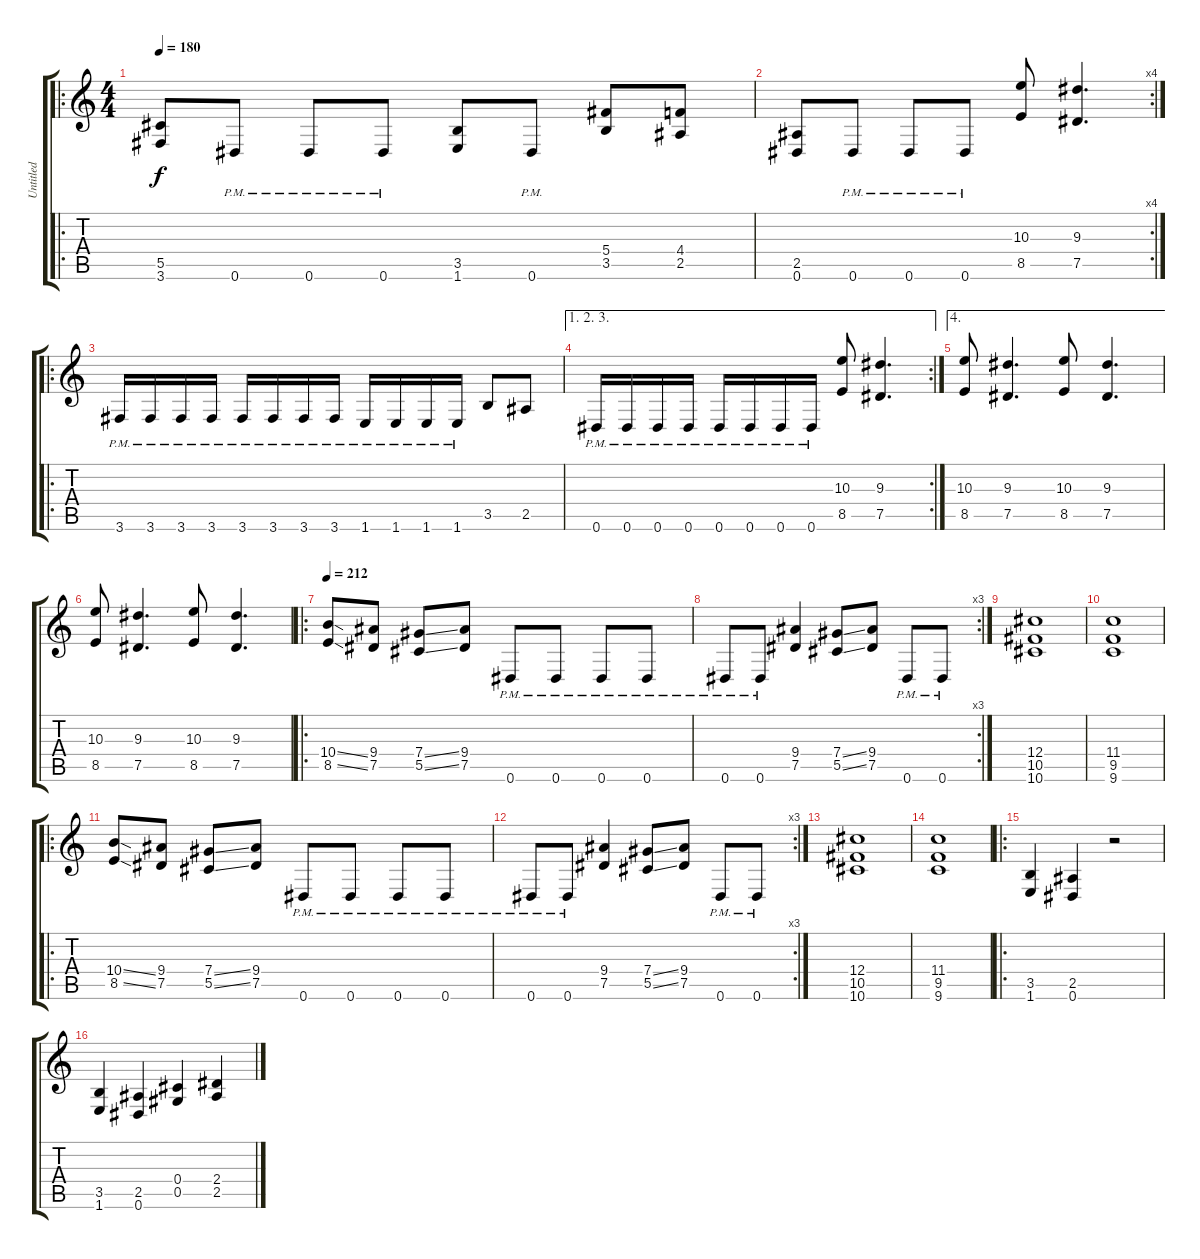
\track ("Untitled" "Untitled") {instrument distortionguitar}
\staff {score tabs}
\tuning (Eb4 Bb3 Gb3 Db3 Ab2 Eb2) {hide}
\ro
\ts (4 4)
\tempo 180
\clef g2
\ks c
(5.5 3.6).8{dy f} 0.6{pm}.8 0.6{pm}.8 0.6{pm}.8 (3.5 1.6).8 0.6{pm}.8 (5.4 3.5).8 (4.4 2.5).8 |
\rc 4
(2.5 0.6).8 0.6{pm}.8 0.6{pm}.8 0.6{pm}.8 (10.3 8.5).8 (9.3 7.5).4{d} |
\ro
3.6{pm}.16 3.6{pm}.16 3.6{pm}.16 3.6{pm}.16 3.6{pm}.16 3.6{pm}.16 3.6{pm}.16 3.6{pm}.16 1.6{pm}.16 1.6{pm}.16 1.6{pm}.16 1.6{pm}.16 3.5.8 2.5.8 |
\ae (1 2 3)
\rc 2
0.6{pm}.16 0.6{pm}.16 0.6{pm}.16 0.6{pm}.16 0.6{pm}.16 0.6{pm}.16 0.6{pm}.16 0.6{pm}.16 (10.3 8.5).8 (9.3 7.5).4{d} |
\ae 4
(10.3 8.5).8 (9.3 7.5).4{d} (10.3 8.5).8 (9.3 7.5).4{d} |
(10.3 8.5).8 (9.3 7.5).4{d} (10.3 8.5).8 (9.3 7.5).4{d} |
\ro
\tempo 212
(10.4{ss} 8.5{ss}).8 (9.4 7.5).8 (7.4{ss} 5.5{ss}).8 (9.4 7.5).8 0.6{pm}.8 0.6{pm}.8 0.6{pm}.8 0.6{pm}.8 |
\rc 3
0.6{pm}.8 0.6{pm}.8 (9.4 7.5).4 (7.4{ss} 5.5{ss}).8 (9.4 7.5).8 0.6{pm}.8 0.6{pm}.8 |
(12.4 10.5 10.6).1 |
(11.4 9.5 9.6).1 |
\ro
(10.4{ss} 8.5{ss}).8 (9.4 7.5).8 (7.4{ss} 5.5{ss}).8 (9.4 7.5).8 0.6{pm}.8 0.6{pm}.8 0.6{pm}.8 0.6{pm}.8 |
\rc 3
0.6{pm}.8 0.6{pm}.8 (9.4 7.5).4 (7.4{ss} 5.5{ss}).8 (9.4 7.5).8 0.6{pm}.8 0.6{pm}.8 |
(12.4 10.5 10.6).1 |
(11.4 9.5 9.6).1 |
\ro
(3.5 1.6).4 (2.5 0.6).4 r.2 |
(3.5 1.6).4 (2.5 0.6).4 (0.4 0.5).4 (2.4 2.5).4
